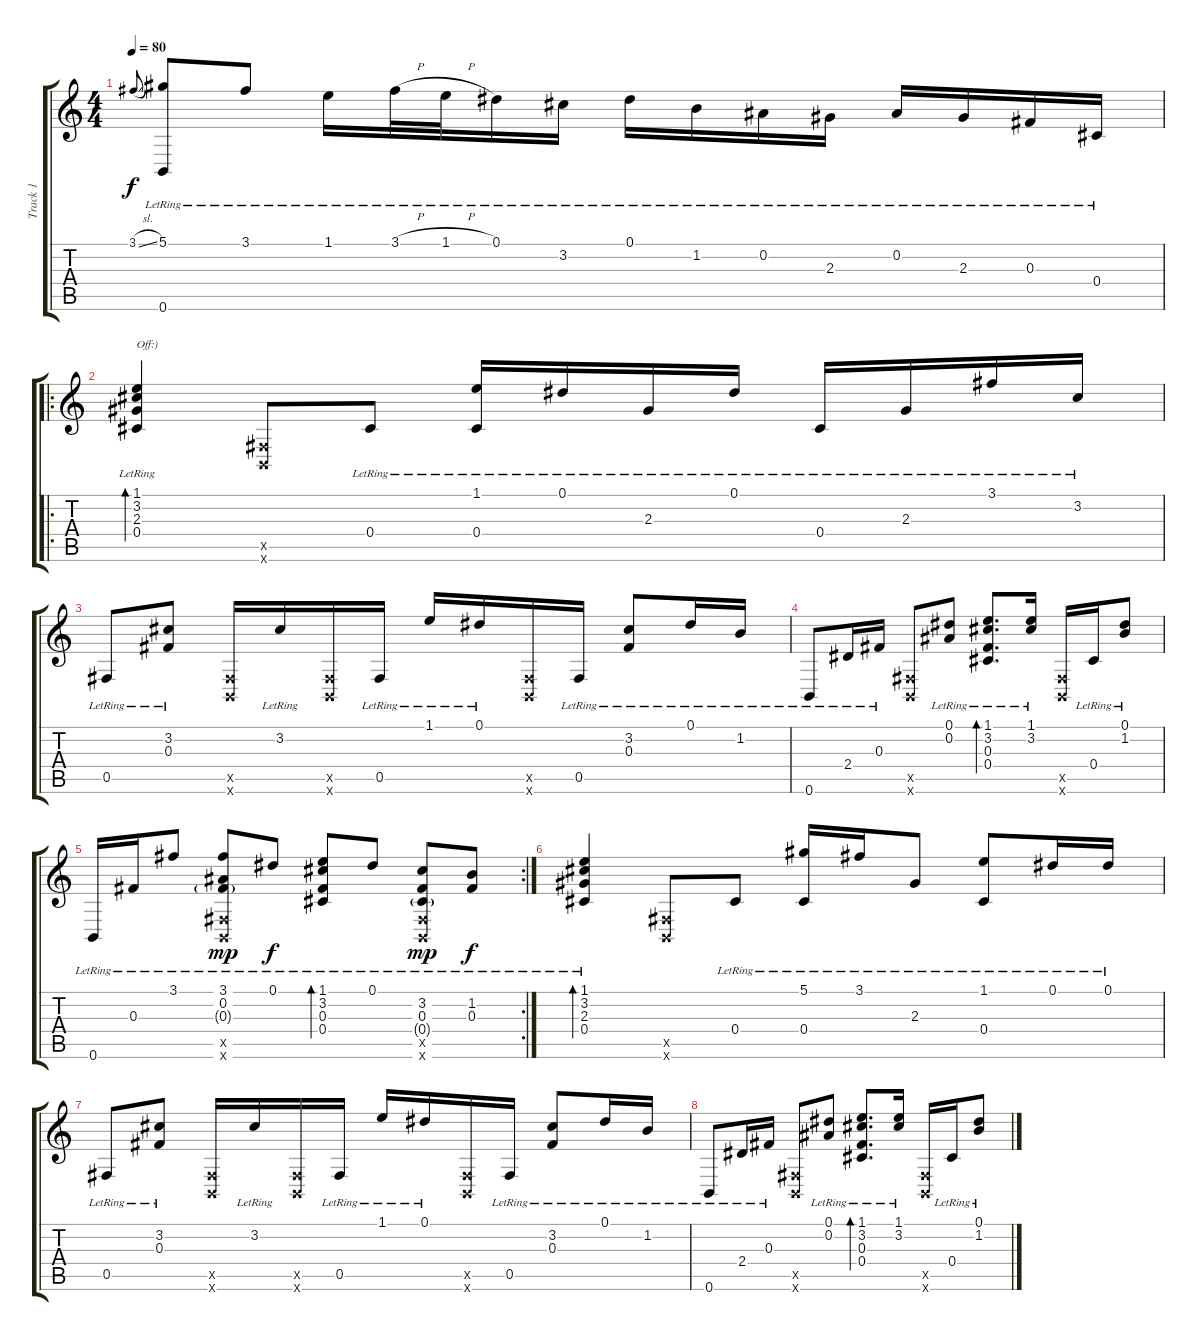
\track ("Track 1" "Track 1") {instrument acousticguitarsteel}
\staff {score tabs}
\tuning (Eb4 Bb3 Gb3 Db3 Gb2 B1) {hide}
\ts (4 4)
\tempo 80
\clef g2
\ks c
3.1{sl}.8{gr onbeat dy f} (5.1{lr} 0.6{lr}).8 3.1{lr}.8 1.1{lr}.16 3.1{h lr}.32 1.1{h lr}.32 0.1{lr}.16 3.2{lr}.16 0.1{lr}.16 1.2{lr}.16 0.2{lr}.16 2.3{lr}.16 0.2{lr}.16 2.3{lr}.16 0.3{lr}.16 0.4{lr}.16 |
\ro
(1.1{lr} 3.2{lr} 2.3{lr} 0.4{lr}).4{bd 120 txt "Off:)"} (0.5{x} 0.6{x}).8 0.4{lr}.8 (1.1{lr} 0.4{lr}).16 0.1{lr}.16 2.3{lr}.16 0.1{lr}.16 0.4{lr}.16 2.3{lr}.16 3.1{lr}.16 3.2{lr}.16 |
0.5{lr}.8 (3.2{lr} 0.3{lr}).8 (0.5{x} 0.6{x}).16 3.2{lr}.16 (0.5{x} 0.6{x}).16 0.5{lr}.16 1.1{lr}.16 0.1{lr}.16 (0.5{x} 0.6{x}).16 0.5{lr}.16 (3.2{lr} 0.3{lr}).8 0.1{lr}.16 1.2{lr}.16 |
0.6{lr}.8 2.4{lr}.16 0.3{lr}.16 (0.5{x} 0.6{x}).8 (0.1{lr} 0.2{lr}).8 (1.1{lr} 3.2{lr} 0.3{lr} 0.4{lr}).8{d bd 120} (1.1{lr} 3.2{lr}).16 (0.5{x} 0.6{x}).16 0.4{lr}.16 (0.1{lr} 1.2{lr}).8 |
\rc 2
0.6{lr}.16 0.3{lr}.16 3.1{lr}.8 (3.1{lr} 0.2{lr} 0.3{g lr} 0.5{x} 0.6{x}).8{dy mp} 0.1{lr}.8{dy f} (1.1{lr} 3.2{lr} 0.3{lr} 0.4{lr}).8{bd 120} 0.1{lr}.8 (3.2{lr} 0.3{lr} 0.4{g lr} 0.5{x} 0.6{x}).8{dy mp} (1.2{lr} 0.3{lr}).8{dy f} |
(1.1{lr} 3.2{lr} 2.3{lr} 0.4{lr}).4{bd 120} (0.5{x} 0.6{x}).8 0.4{lr}.8 (5.1{lr} 0.4{lr}).16 3.1{lr}.16 2.3{lr}.8 (1.1{lr} 0.4{lr}).8 0.1{lr}.16 0.1{lr}.16 |
0.5{lr}.8 (3.2{lr} 0.3{lr}).8 (0.5{x} 0.6{x}).16 3.2{lr}.16 (0.5{x} 0.6{x}).16 0.5{lr}.16 1.1{lr}.16 0.1{lr}.16 (0.5{x} 0.6{x}).16 0.5{lr}.16 (3.2{lr} 0.3{lr}).8 0.1{lr}.16 1.2{lr}.16 |
0.6{lr}.8 2.4{lr}.16 0.3{lr}.16 (0.5{x} 0.6{x}).8 (0.1{lr} 0.2{lr}).8 (1.1{lr} 3.2{lr} 0.3{lr} 0.4{lr}).8{d bd 120} (1.1{lr} 3.2{lr}).16 (0.5{x} 0.6{x}).16 0.4{lr}.16 (0.1{lr} 1.2{lr}).8
